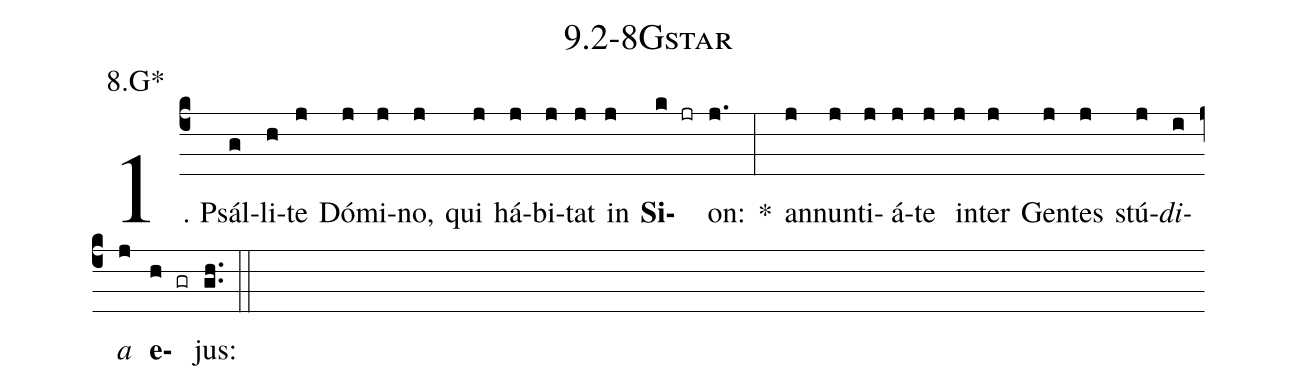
name: 9.2-8Gstar;
annotation: 8.G*;
%%
(c4)1. Psál(g)li(h)te(j) Dó(j)mi(j)no,(j) qui(j) há(j)bi(j)tat(j) in(j) <b>Si</b>(k jr)on:(j.) *(:) an(j)nun(j)ti(j)á(j)te(j) in(j)ter(j) Gen(j)tes(j) stú(j)<i>di</i>(i)<i>a</i>(j) <b>e</b>(h gr)jus:(gh..) (::)


%E(j) u(j) o(i) u(j) a(h) e.(gh..) (::)
